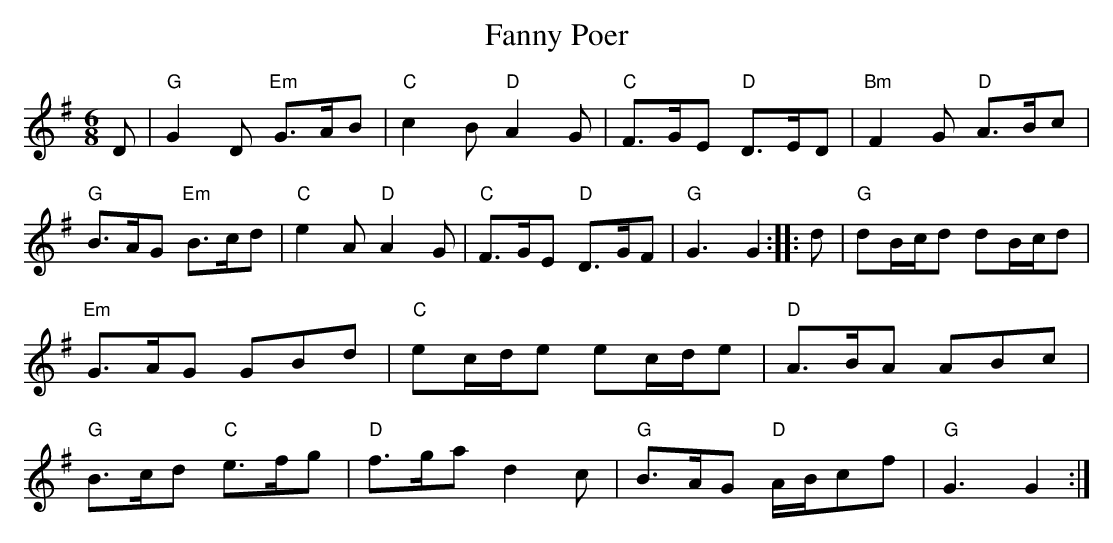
X:1
T:Fanny Poer
M:6/8
K:G
D|"G"G2D "Em"G>AB|"C"c2B "D"A2G|"C"F>GE "D"D>ED|"Bm"F2G "D"A>Bc|\
"G"B>AG "Em"B>cd|"C"e2A "D"A2G|"C"F>GE "D"D>GF|"G" G3 G2 :: d|\
"G"dB/2c/2d dB/2c/2d|"Em"G>AG GBd|"C"ec/2d/2e ec/2d/2e|"D"A>BA ABc|\
"G"B>cd "C"e>fg|"D"f>ga d2c|"G"B>AG "D"A/2B/2cf|"G"G3 G2:|
